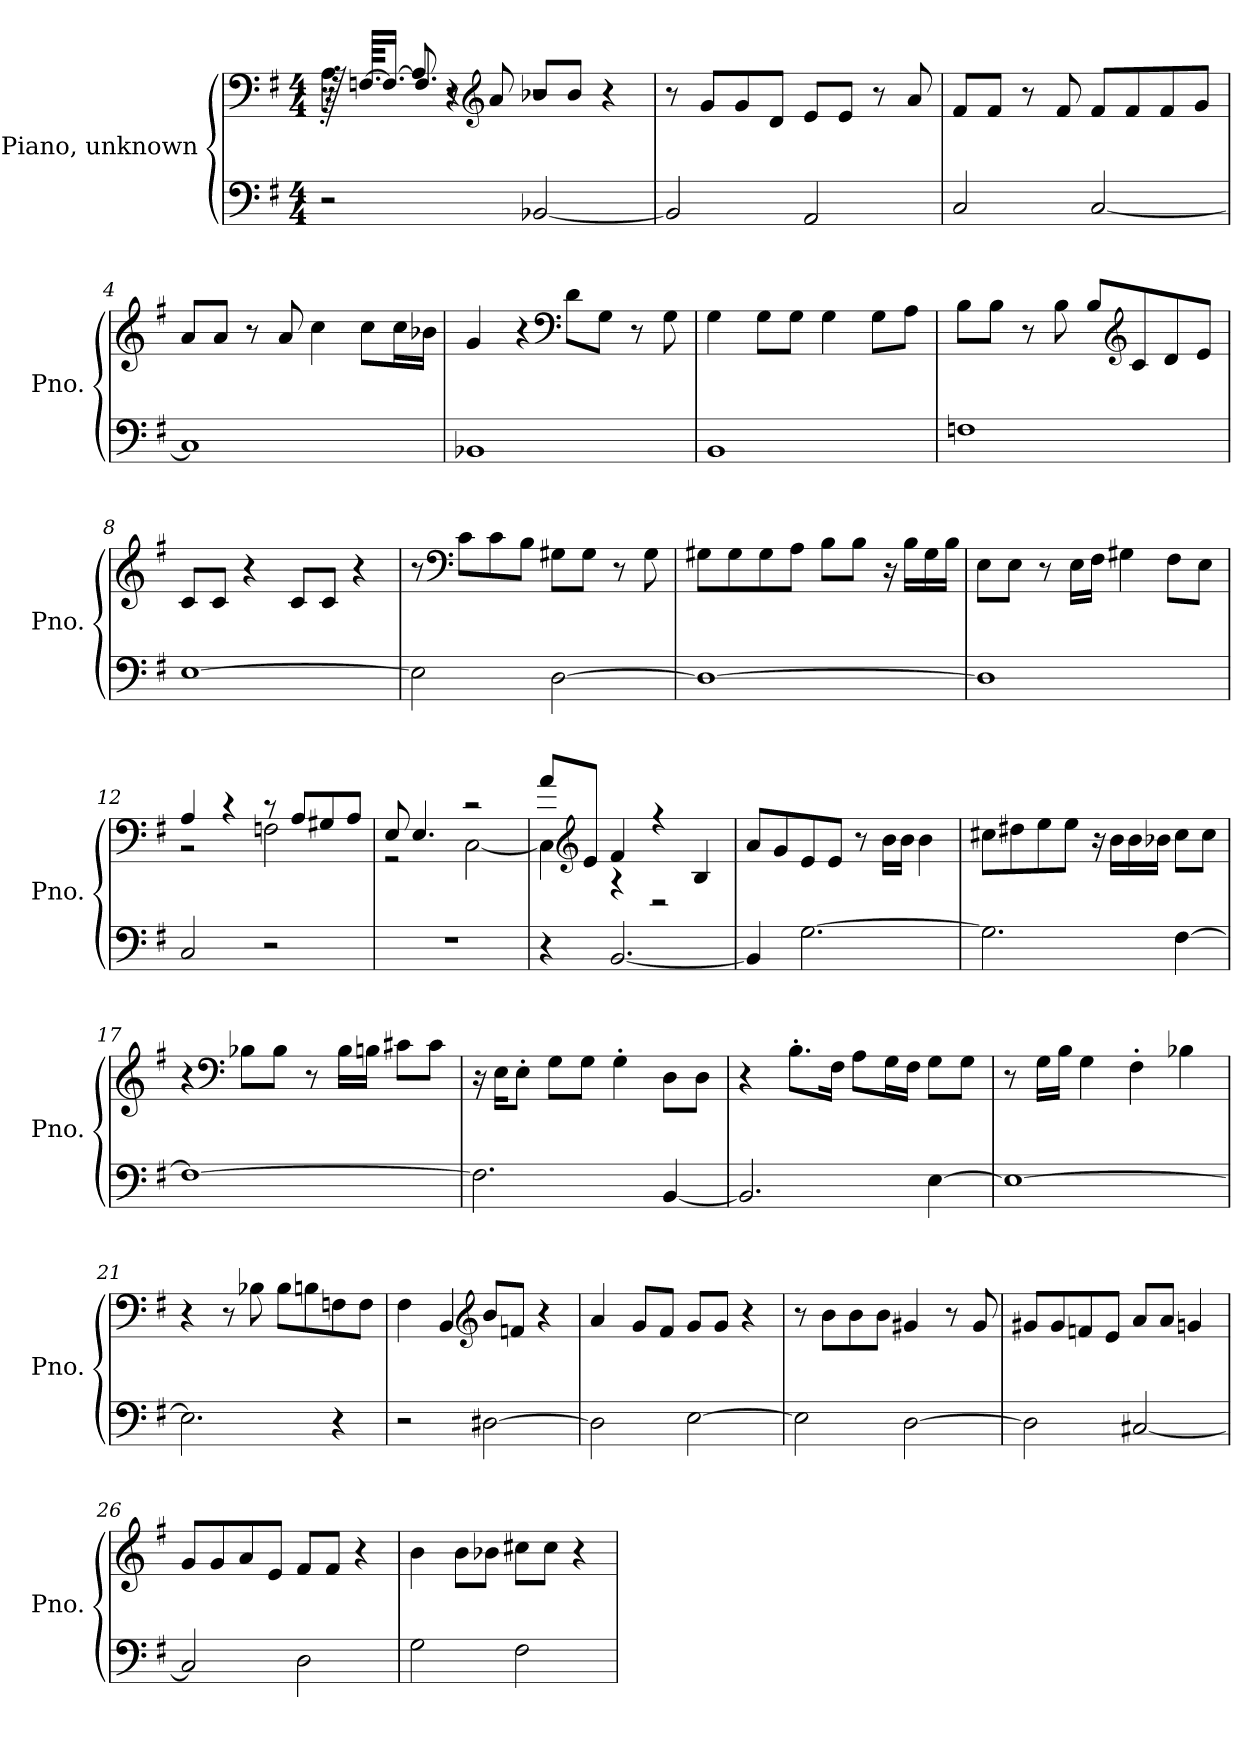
**kern	**kern
*part1	*part1
*staff2	*staff1
*I"Piano, unknown	*
*I'Pno.	*
*clefF4	*clefF4
*k[f#]	*k[f#]
*M4/4	*M4/4
*MM120	*MM120
=1	=1
*	*^
*	*	*^
2r	8r	4A'\	128r
.	.	.	[64.Fn/KKLL
.	.	.	16.F/JJ_
.	8A/	.	4.F/]
.	8r	4r	.
*	*clefG2	*	*
.	8a/	.	.
[2BB-X/	8b-X/L	2r	2r
.	8b-/J	.	.
.	4r	.	.
*	*v	*v	*v
=2	=2
2BB-/]	8r
.	8g/L
.	8g/
.	8d/J
2AA/	8e/L
.	8e/J
.	8r
.	8a/
=3	=3
2C/	8f#/L
.	8f#/J
.	8r
.	8f#/
[2C/	8f#/L
.	8f#/
.	8f#/
.	8g/J
=4	=4
1C]	8a/L
.	8a/J
.	8r
.	8a/
.	4cc\
.	8cc\L
.	16cc\L
.	16b-X\JJ
!!LO:LB:g=z
=5	=5
1BB-X	4g/
.	4r
*	*clefF4
.	8d\L
.	8G\J
.	8r
.	8G\
=6	=6
1BB	4G\
.	8G\L
.	8G\J
.	4G\
.	8G\L
.	8A\J
=7	=7
1Fn	8B\L
.	8B\J
.	8r
.	8B\
.	8B/L
*	*clefG2
.	8c/
.	8d/
.	8e/J
=8	=8
[1E	8c/L
.	8c/J
.	4r
.	8c/L
.	8c/J
.	4r
=9	=9
2E\]	8r
*	*clefF4
.	8c\L
.	8c\
.	8B\J
[2D\	8G#X\L
.	8G#\J
.	8r
.	8G#\
!!LO:LB:g=z
=10	=10
1D_	8G#X\L
.	8G#\
.	8G#\
.	8A\J
.	8B\L
.	8B\J
.	16r
.	16B\LL
.	16G#\
.	16B\JJ
=11	=11
1D]	8E\L
.	8E\J
.	8r
.	16E\LL
.	16F#\JJ
.	4G#X\
.	8F#\L
.	8E\J
=12	=12
*	*^
2C/	4A/	2r
.	4r	.
2r	8r	2Fn\
.	8A/L	.
.	8G#X/	.
.	8A/J	.
=13	=13	=13
1r	8E/	2r
.	4.E/	.
.	2r	[2C\
=14	=14	=14
4r	8a/L	4C\]
*	*clefG2	*
.	8e/J	.
[2.BB/	4f#/	4r
.	4r	2r
.	4B/	.
*	*v	*v
!!LO:LB:g=z
=15	=15
4BB/]	8a/L
.	8g/
[2.G\	8e/
.	8e/J
.	8r
.	16b\LL
.	16b\JJ
.	4b\
=16	=16
2.G\]	8cc#X\L
.	8dd#X\
.	8ee\
.	8ee\J
.	16r
.	16b\LL
.	16b\
.	16b-X\JJ
[4F#\	8cc#\L
.	8cc#\J
=17	=17
1F#_	4r
*	*clefF4
.	8B-X\L
.	8B-\J
.	8r
.	16B-\LL
.	16Bn\JJ
.	8c#X\L
.	8c#\J
=18	=18
2.F#\]	16r
.	16E\KL
.	8E'\J
.	8G\L
.	8G\J
.	4G'\
[4BB/	8D\L
.	8D\J
!!LO:LB:g=z
=19	=19
2.BB/]	4r
.	8.B'\L
.	16F#\Jk
.	8A\L
.	16G\L
.	16F#\JJ
[4E\	8G\L
.	8G\J
=20	=20
1E_	8r
.	16G\LL
.	16B\JJ
.	4G\
.	4F#'\
.	4B-X\
=21	=21
2.E\]	4r
.	8r
.	8B-X\
.	8B-\L
.	8Bn\
4r	8Fn\
.	8F\J
=22	=22
2r	4F#\
.	4BB/
*	*clefG2
[2D#X\	8b/L
.	8fn/J
.	4r
=23	=23
2D#\]	4a/
.	8g/L
.	8f#/J
[2E\	8g/L
.	8g/J
.	4r
!!LO:LB:g=z
=24	=24
2E\]	8r
.	8b\L
.	8b\
.	8b\J
[2D\	4g#X/
.	8r
.	8g#/
=25	=25
2D\]	8g#X/L
.	8g#/
.	8fn/
.	8e/J
[2C#X/	8a/L
.	8a/J
.	4gn/
=26	=26
2C#/]	8g/L
.	8g/
.	8a/
.	8e/J
2D\	8f#/L
.	8f#/J
.	4r
=27	=27
2G\	4b\
.	8b\L
.	8b-X\J
2F#\	8cc#X\L
.	8cc#\J
.	4r
=	=
*-	*-
